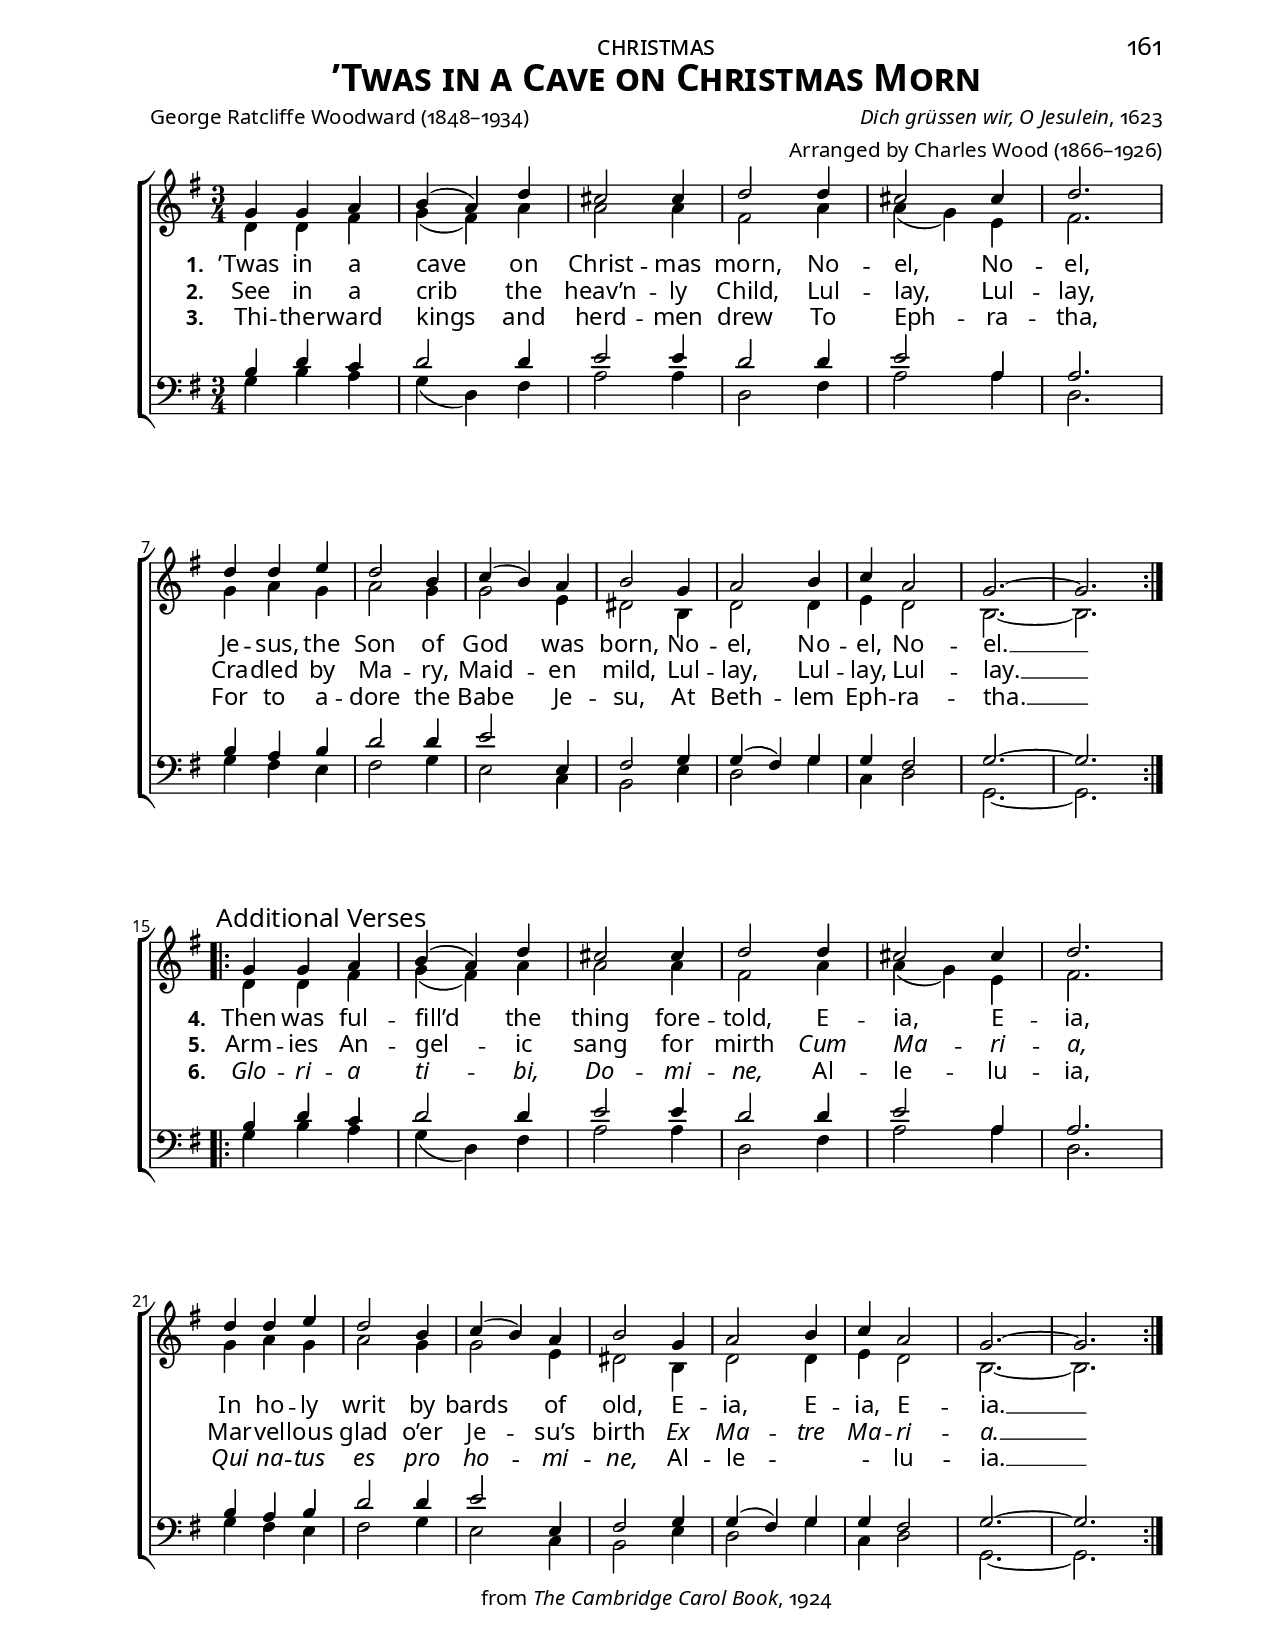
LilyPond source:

\version "2.14.2"
\include "util.ly"
\header {
  title = \markup{\override #'(font-name . "Garamond Premier Pro Semibold"){ \abs-fontsize #18 \smallCapsOldStyle"’Twas in a Cave on Christmas Morn"}}
  poet = \markup\oldStyleNum"George Ratcliffe Woodward (1848–1934)"
  composer = \markup\concat{\italic"Dich grüssen wir, O Jesulein" \oldStyleNum", 1623"}
  arranger = \markup\oldStyleNum"Arranged by Charles Wood (1866–1926)"
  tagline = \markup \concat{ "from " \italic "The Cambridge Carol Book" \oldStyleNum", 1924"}
}
\paper {
  %print-all-headers = ##t
  paper-height = 11\in
  paper-width = 8.5\in
  indent = 0\in
  %system-system-spacing = #'((basic-distance . 10) (padding . 0))
  %system-system-spacing =
  %  #'((basic-distance . 0)
  %     (minimum-distance . 0)
  %     (padding . -0.35)
  %     (stretchability . 100))
  ragged-last-bottom = ##f
  ragged-bottom = ##f
  two-sided = ##t
  inner-margin = 1\in
  outer-margin = 0.75\in
  top-margin = 0.26\in
  bottom-margin = 0.25\in
  first-page-number = #161
  print-first-page-number = ##t
  headerLine = \markup{\override #'(font-name . "Garamond Premier Pro") \smallCapsOldStyle"christmas"}
  oddHeaderMarkup = \markup\fill-line{
     \override #'(font-name . "Garamond Premier Pro")\abs-fontsize #12.5
     \combine 
        \fill-line{"" \on-the-fly #print-page-number-check-first
        \oldStylePageNum""
        }
        \fill-line{\headerLine}
  }
  evenHeaderMarkup = \markup {
     \override #'(font-name . "Garamond Premier Pro")\abs-fontsize #12.5
     \combine
        \on-the-fly #print-page-number-check-first
        \oldStylePageNum""
        \fill-line{\headerLine}
  }
}
#(set-global-staff-size 18) \paper{ #(define fonts (make-pango-font-tree "Garamond Premier Pro" "Garamond Premier Pro" "Garamond Premier Pro" (/ 18 20))) }
global = {
  \key g \major
  \time 3/4
  \autoBeamOff
  \override DynamicLineSpanner #'staff-padding = #0.0
  \override DynamicLineSpanner #'Y-extent = #'(-1 . 1)
}

sopMusic = \relative c' {
  \repeat volta 2 {
    g'4 g a |
    b( a) d |
    cis2 cis4 |
    d2 d4
    cis2 cis4 |
    d2. | \break
    
    d4 d e |
    d2 b4 |
    c( b) a |
    b2 g4 |
    a2 b4 |
    c a2 |
    g2.~ |
    g \break
  }
}
sopWords = \lyricmode {
  
}

altoMusic = \relative c' {
  d4 d fis |
  g( fis) a |
  a2 a4 |
  fis2 a4 |
  a( g) e |
  fis2. |
  
  g4 a g |
  a2 g4 |
  g2 e4 |
  dis2 b4 |
  d2 d4 |
  e4 d2 |
  b2.~ |
  b
}
altoWords = \lyricmode {
  \dropLyricsV
  \set stanza = #"1. "
  ’Twas in a cave on Christ -- mas morn,
  No -- el, No -- el,
  Je -- sus, the Son of God was born,
  No -- el, No -- el, No -- el. __
  
  \set stanza = #"4. "
  Then was ful -- fill’d the thing fore -- told,
  E -- ia, E -- ia,
  In ho -- ly writ by bards of old,
  E -- ia, E -- ia, E -- ia. __
}
altoWordsII = \lyricmode {
  \dropLyricsV
%\markup\italic 
  \set stanza = #"2. "
  See in a crib the heav’n -- ly Child,
  Lul -- lay, Lul -- lay,
  Cra -- dled by Ma -- ry, Maid -- en mild,
  Lul -- lay, Lul -- lay, Lul -- lay. __
  
  \set stanza = #"5. "
  Arm -- ies An -- gel -- ic sang for mirth
  \markup\italic Cum \markup\italic Ma -- \markup\italic ri -- \markup\italic a,
  Mar -- vel -- lous glad o’er Je -- su’s birth
  \markup\italic Ex \markup\italic Ma -- \markup\italic tre \markup\italic Ma -- \markup\italic ri -- \markup\italic a. __
  \set ignoreMelismata = ##t
}
altoWordsIII = \lyricmode {
  \dropLyricsV
  \set stanza = #"3. "
  Thi -- ther -- ward kings and herd -- men drew
  To Eph -- ra -- tha,
  For to a -- dore the Babe Je -- su,
  At Beth -- lem Eph -- ra -- tha. __
  
  \set stanza = #"6. "
  \markup\italic Glo -- \markup\italic ri -- \markup\italic a \markup\italic ti -- \markup\italic bi, \markup\italic Do -- \markup\italic mi -- \markup\italic ne,
  Al -- le -- lu -- ia,
  \markup\italic Qui \markup\italic na -- \markup\italic tus \markup\italic es \markup\italic pro \markup\italic ho -- \markup\italic mi -- \markup\italic ne,
  Al -- le -- _ _ lu -- ia. __
}
altoWordsIV = \lyricmode {
}
altoWordsV = \lyricmode {
}
altoWordsVI = \lyricmode {
}
tenorMusic = \relative c' {
  b4 d c |
  d2 d4 |
  e2 e4 |
  d2 d4 |
  e2 a,4 |
  a2. |
  
  b4 a b |
  d2 d4 |
  e2 e,4 |
  fis2 g4 |
  g(fis) g |
  g fis2 |
  g2.~ |
  g
}
tenorWords = \lyricmode {

}

bassMusic = \relative c {
  g'4 b a |
  g( d) fis |
  a2 a4 |
  d,2 fis4 |
  a2 a4 |
  d,2. |
  
  g4 fis e |
  fis2 g4 |
  e2 c4 |
  b2 e4 |
  d2 g4 |
  c,4 d2 |
  g,2.~ |
  g
}
bassWords = \lyricmode {

}

pianoRH = \relative c' {
  
}
pianoLH = \relative c' {
  
}

\score {
  <<
   \new ChoirStaff <<
    \new Staff = women <<
      \new Voice = "sopranos" { \voiceOne << \global {\sopMusic 
        \once \override Score.RehearsalMark #'self-alignment-X = #LEFT
        \mark "Additional Verses"
        \sopMusic}>> }
      \new Voice = "altos" { \voiceTwo << \global \repeat unfold2\altoMusic >> }
    >>
    \new Lyrics \with { alignAboveContext = #"women" \override VerticalAxisGroup #'nonstaff-relatedstaff-spacing = #'((basic-distance . 1))} \lyricsto "sopranos" \sopWords
    \new Lyrics = "altosVI"  \with { alignBelowContext = #"women" } \lyricsto "altos" \altoWordsVI
    \new Lyrics = "altosV"  \with { alignBelowContext = #"women" } \lyricsto "altos" \altoWordsV
    \new Lyrics = "altosIV"  \with { alignBelowContext = #"women" } \lyricsto "altos" \altoWordsIV
    \new Lyrics = "altosIII"  \with { alignBelowContext = #"women" } \lyricsto "altos" \altoWordsIII
    \new Lyrics = "altosII"  \with { alignBelowContext = #"women" } \lyricsto "altos" \altoWordsII
    \new Lyrics = "altos"  \with { alignBelowContext = #"women" \override VerticalAxisGroup #'nonstaff-relatedstaff-spacing = #'((basic-distance . 1))} \lyricsto "altos" \altoWords
   \new Staff = men <<
      \clef bass
      \new Voice = "tenors" { \voiceOne << \global \repeat unfold2\tenorMusic >> }
      \new Voice = "basses" { \voiceTwo << \global \repeat unfold2\bassMusic >> }
    >>
    \new Lyrics \with { alignAboveContext = #"men" \override VerticalAxisGroup #'nonstaff-relatedstaff-spacing = #'((basic-distance . 1)) } \lyricsto "tenors" \tenorWords
    \new Lyrics \with { alignBelowContext = #"men" \override VerticalAxisGroup #'nonstaff-relatedstaff-spacing = #'((basic-distance . 1)) } \lyricsto "basses" \bassWords
  >>
%    \new PianoStaff << \new Staff { \new Voice { \pianoRH } } \new Staff { \clef "bass" \pianoLH } >>
  >>
  \layout {
  \context {
    \Lyrics
    \override LyricText #'font-size = #1.3
  }
    \context {
      \Score
      %\override SpacingSpanner #'base-shortest-duration = #(ly:make-moment 1 8)
      %\override SpacingSpanner #'common-shortest-duration = #(ly:make-moment 1 4)
    }
    \context {
      % Remove all empty staves
      % \Staff \RemoveEmptyStaves \override VerticalAxisGroup #'remove-first = ##t
    }
    \context {
      \Lyrics
      \override LyricText #'X-offset = #center-on-word
    }
  }
}

